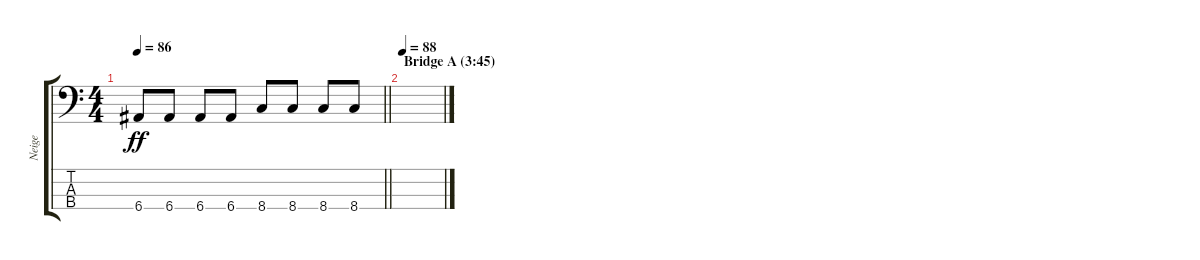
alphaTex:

\track ("Neige" "Neige") {instrument electricbassfinger}
\staff {score tabs}
\tuning (G2 D2 A1 E1) {hide}
\ts (4 4)
\tempo 86
\clef f4
\barLineRight lightlight
\ks c
6.4.8{dy ff} 6.4.8 6.4.8 6.4.8 8.4.8 8.4.8 8.4.8 8.4.8 |
\section ("" "Bridge A (3:45)")
\tempo 88
